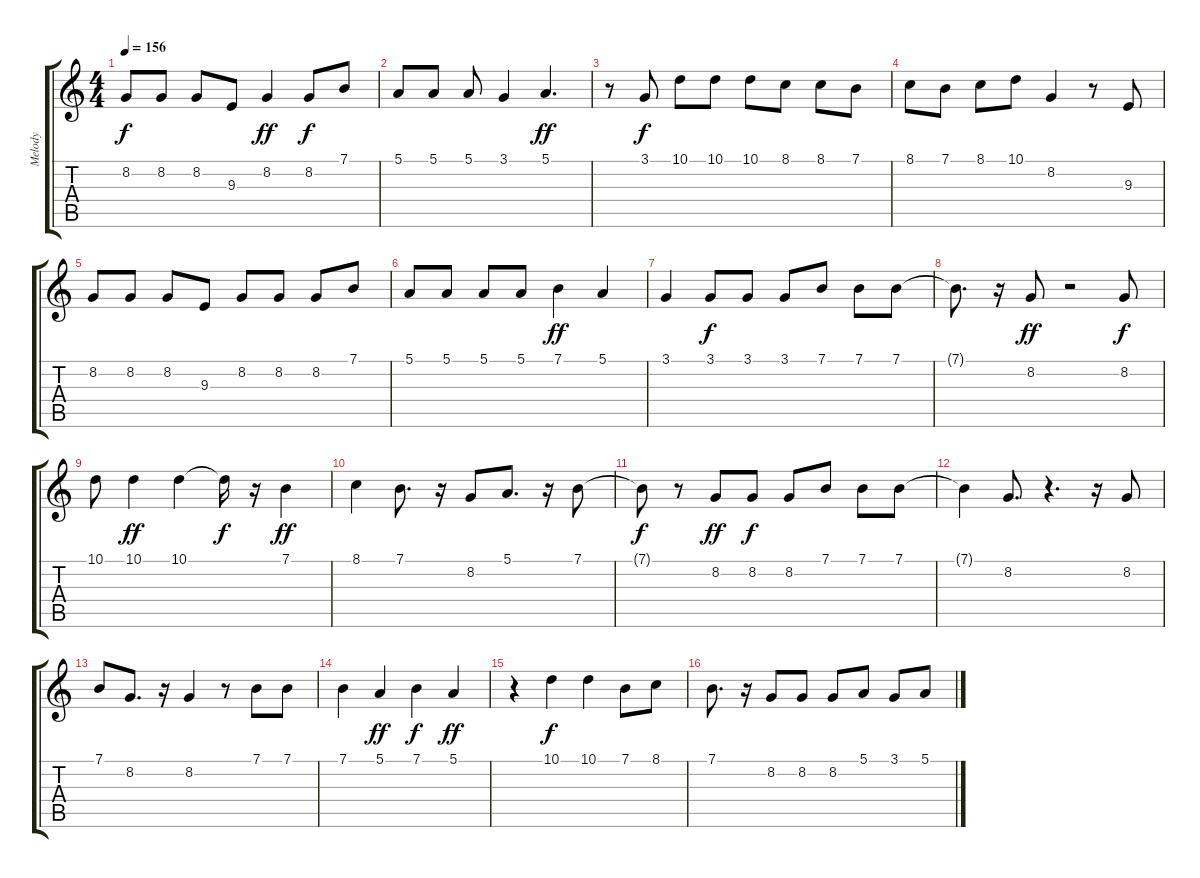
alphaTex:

\track ("Melody" "Melody") {instrument flute}
\staff {score tabs}
\tuning (E4 B3 G3 D3 A2 E2) {hide}
\ts (4 4)
\tempo 156
\clef g2
\ks c
8.2.8{dy f} 8.2.8 8.2.8 9.3.8 8.2.4{dy ff} 8.2.8{dy f} 7.1.8 |
5.1.8 5.1.8 5.1.8 3.1.4 5.1.4{d dy ff} |
r.8 3.1.8{dy f} 10.1.8 10.1.8 10.1.8 8.1.8 8.1.8 7.1.8 |
8.1.8 7.1.8 8.1.8 10.1.8 8.2.4 r.8 9.3.8 |
8.2.8 8.2.8 8.2.8 9.3.8 8.2.8 8.2.8 8.2.8 7.1.8 |
5.1.8 5.1.8 5.1.8 5.1.8 7.1.4{dy ff} 5.1.4 |
3.1.4 3.1.8{dy f} 3.1.8 3.1.8 7.1.8 7.1.8 7.1.8 |
7.1{t}.8{d} r.16 8.2.8{dy ff} r.2 8.2.8{dy f} |
10.1.8 10.1.4{dy ff} 10.1.4 10.1{t}.16{dy f} r.16 7.1.4{dy ff} |
8.1.4 7.1.8{d} r.16 8.2.8 5.1.8{d} r.16 7.1.8 |
7.1{t}.8{dy f} r.8 8.2.8{dy ff} 8.2.8{dy f} 8.2.8 7.1.8 7.1.8 7.1.8 |
7.1{t}.4 8.2.8{d} r.4{d} r.16 8.2.8 |
7.1.8 8.2.8{d} r.16 8.2.4 r.8 7.1.8 7.1.8 |
7.1.4 5.1.4{dy ff} 7.1.4{dy f} 5.1.4{dy ff} |
r.4 10.1.4{dy f} 10.1.4 7.1.8 8.1.8 |
7.1.8{d} r.16 8.2.8 8.2.8 8.2.8 5.1.8 3.1.8 5.1.8
